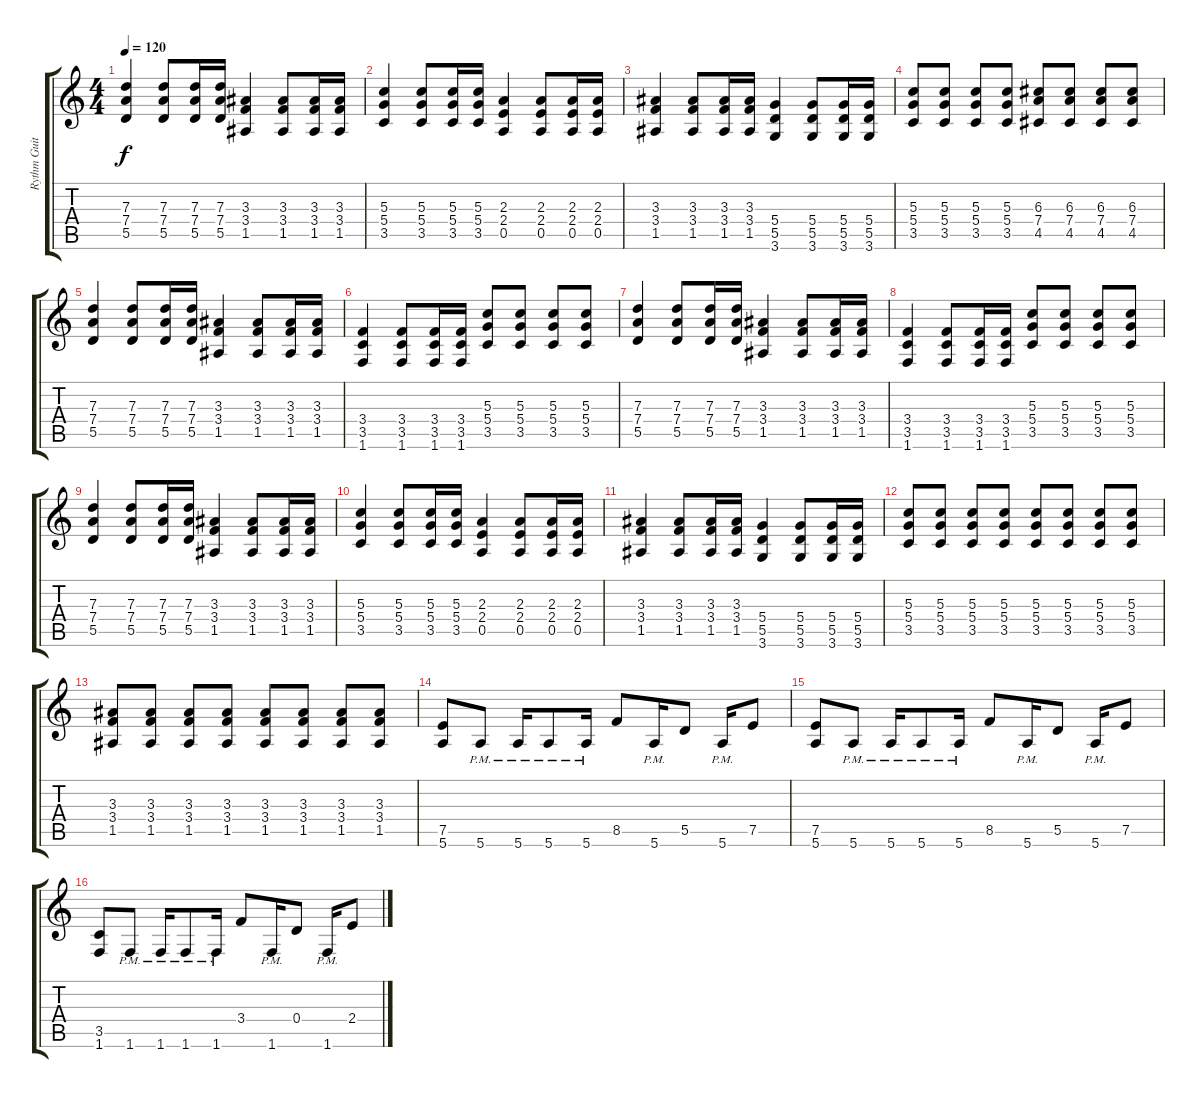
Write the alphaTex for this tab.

\track ("Rythm Guitar" "Rythm Guit") {instrument distortionguitar}
\staff {score tabs}
\tuning (E4 B3 G3 D3 A2 E2) {hide}
\ts (4 4)
\tempo 120
\clef g2
\ks c
(7.3 7.4 5.5).4{dy f} (7.3 7.4 5.5).8 (7.3 7.4 5.5).16 (7.3 7.4 5.5).16 (3.3 3.4 1.5).4 (3.3 3.4 1.5).8 (3.3 3.4 1.5).16 (3.3 3.4 1.5).16 |
(5.3 5.4 3.5).4 (5.3 5.4 3.5).8 (5.3 5.4 3.5).16 (5.3 5.4 3.5).16 (2.3 2.4 0.5).4 (2.3 2.4 0.5).8 (2.3 2.4 0.5).16 (2.3 2.4 0.5).16 |
(3.3 3.4 1.5).4 (3.3 3.4 1.5).8 (3.3 3.4 1.5).16 (3.3 3.4 1.5).16 (5.4 5.5 3.6).4 (5.4 5.5 3.6).8 (5.4 5.5 3.6).16 (5.4 5.5 3.6).16 |
(5.3 5.4 3.5).8 (5.3 5.4 3.5).8 (5.3 5.4 3.5).8 (5.3 5.4 3.5).8 (6.3 7.4 4.5).8 (6.3 7.4 4.5).8 (6.3 7.4 4.5).8 (6.3 7.4 4.5).8 |
(7.3 7.4 5.5).4 (7.3 7.4 5.5).8 (7.3 7.4 5.5).16 (7.3 7.4 5.5).16 (3.3 3.4 1.5).4 (3.3 3.4 1.5).8 (3.3 3.4 1.5).16 (3.3 3.4 1.5).16 |
(3.4 3.5 1.6).4 (3.4 3.5 1.6).8 (3.4 3.5 1.6).16 (3.4 3.5 1.6).16 (5.3 5.4 3.5).8 (5.3 5.4 3.5).8 (5.3 5.4 3.5).8 (5.3 5.4 3.5).8 |
(7.3 7.4 5.5).4 (7.3 7.4 5.5).8 (7.3 7.4 5.5).16 (7.3 7.4 5.5).16 (3.3 3.4 1.5).4 (3.3 3.4 1.5).8 (3.3 3.4 1.5).16 (3.3 3.4 1.5).16 |
(3.4 3.5 1.6).4 (3.4 3.5 1.6).8 (3.4 3.5 1.6).16 (3.4 3.5 1.6).16 (5.3 5.4 3.5).8 (5.3 5.4 3.5).8 (5.3 5.4 3.5).8 (5.3 5.4 3.5).8 |
(7.3 7.4 5.5).4 (7.3 7.4 5.5).8 (7.3 7.4 5.5).16 (7.3 7.4 5.5).16 (3.3 3.4 1.5).4 (3.3 3.4 1.5).8 (3.3 3.4 1.5).16 (3.3 3.4 1.5).16 |
(5.3 5.4 3.5).4 (5.3 5.4 3.5).8 (5.3 5.4 3.5).16 (5.3 5.4 3.5).16 (2.3 2.4 0.5).4 (2.3 2.4 0.5).8 (2.3 2.4 0.5).16 (2.3 2.4 0.5).16 |
(3.3 3.4 1.5).4 (3.3 3.4 1.5).8 (3.3 3.4 1.5).16 (3.3 3.4 1.5).16 (5.4 5.5 3.6).4 (5.4 5.5 3.6).8 (5.4 5.5 3.6).16 (5.4 5.5 3.6).16 |
(5.3 5.4 3.5).8 (5.3 5.4 3.5).8 (5.3 5.4 3.5).8 (5.3 5.4 3.5).8 (5.3 5.4 3.5).8 (5.3 5.4 3.5).8 (5.3 5.4 3.5).8 (5.3 5.4 3.5).8 |
(3.3 3.4 1.5).8 (3.3 3.4 1.5).8 (3.3 3.4 1.5).8 (3.3 3.4 1.5).8 (3.3 3.4 1.5).8 (3.3 3.4 1.5).8 (3.3 3.4 1.5).8 (3.3 3.4 1.5).8 |
(7.5 5.6).8 5.6{pm}.8 5.6{pm}.16 5.6{pm}.8 5.6{pm}.16 8.5.8 5.6{pm}.16 5.5.8 5.6{pm}.16 7.5.8 |
(7.5 5.6).8 5.6{pm}.8 5.6{pm}.16 5.6{pm}.8 5.6{pm}.16 8.5.8 5.6{pm}.16 5.5.8 5.6{pm}.16 7.5.8 |
(3.5 1.6).8 1.6{pm}.8 1.6{pm}.16 1.6{pm}.8 1.6{pm}.16 3.4.8 1.6{pm}.16 0.4.8 1.6{pm}.16 2.4.8
